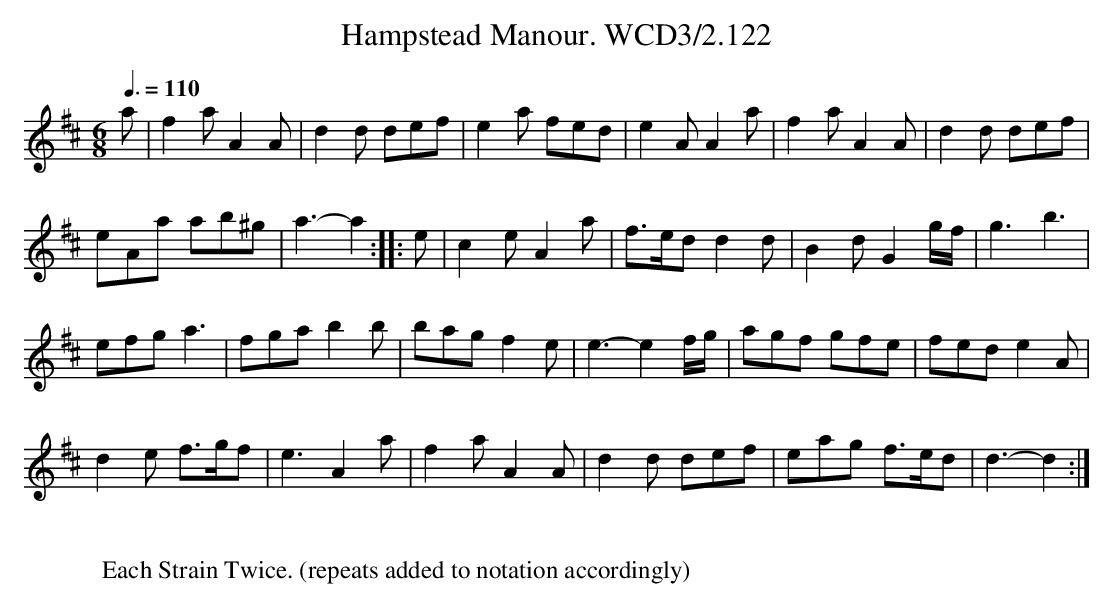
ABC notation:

X:1
T:Hampstead Manour. WCD3/2.122
M:6/8
L:1/8
Q:3/8=110
K:D
a|f2a A2A|d2d def|e2a fed|e2A A2a|f2a  A2A|d2d def|
eAa ab^g|a3-a2::e|c2e A2a|f>ed d2d|B2d G2g/f/|g3b3|
efg a3|fga b2b|bag f2e|e3- e2f/g/|agf gfe|fed e2A|
d2e f>gf|e3 A2a|f2a A2A|d2d def|eag f>ed|d3-d2:|
W:
W:Each Strain Twice. (repeats added to notation accordingly)
